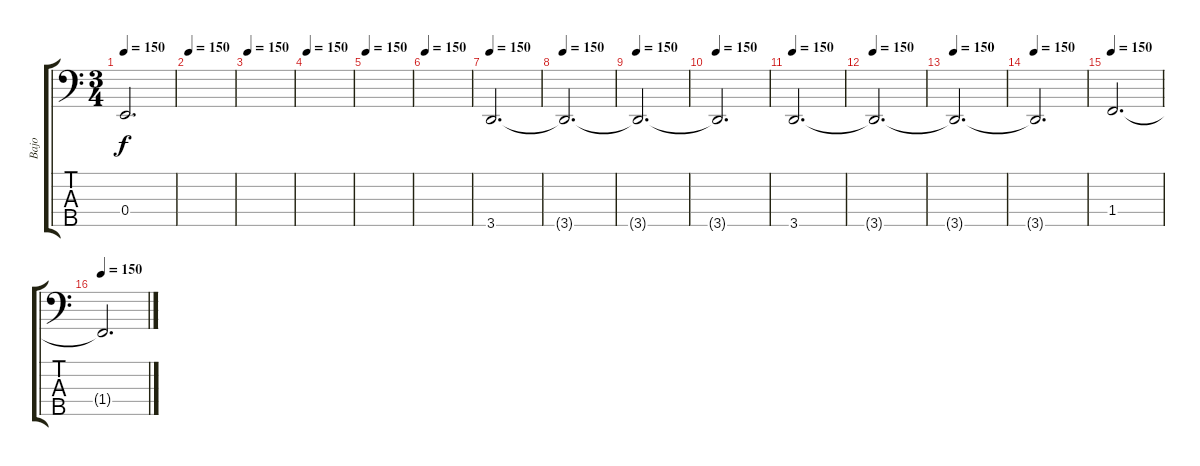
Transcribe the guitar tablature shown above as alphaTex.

\track ("Bajo" "Bajo") {instrument fretlessbass}
\staff {score tabs}
\tuning (G2 D2 A1 E1 B0) {hide}
\ts (3 4)
\tempo 150
\clef f4
\ks c
0.4{t}.2{d dy f} |
\tempo 150
|
\tempo 150
|
\tempo 150
|
\tempo 150
|
\tempo 150
|
\tempo 150
3.5.2{d} |
\tempo 150
3.5{t}.2{d} |
\tempo 150
3.5{t}.2{d} |
\tempo 150
3.5{t}.2{d} |
\tempo 150
3.5.2{d} |
\tempo 150
3.5{t}.2{d} |
\tempo 150
3.5{t}.2{d} |
\tempo 150
3.5{t}.2{d} |
\tempo 150
1.4.2{d} |
\tempo 150
1.4{t}.2{d}
